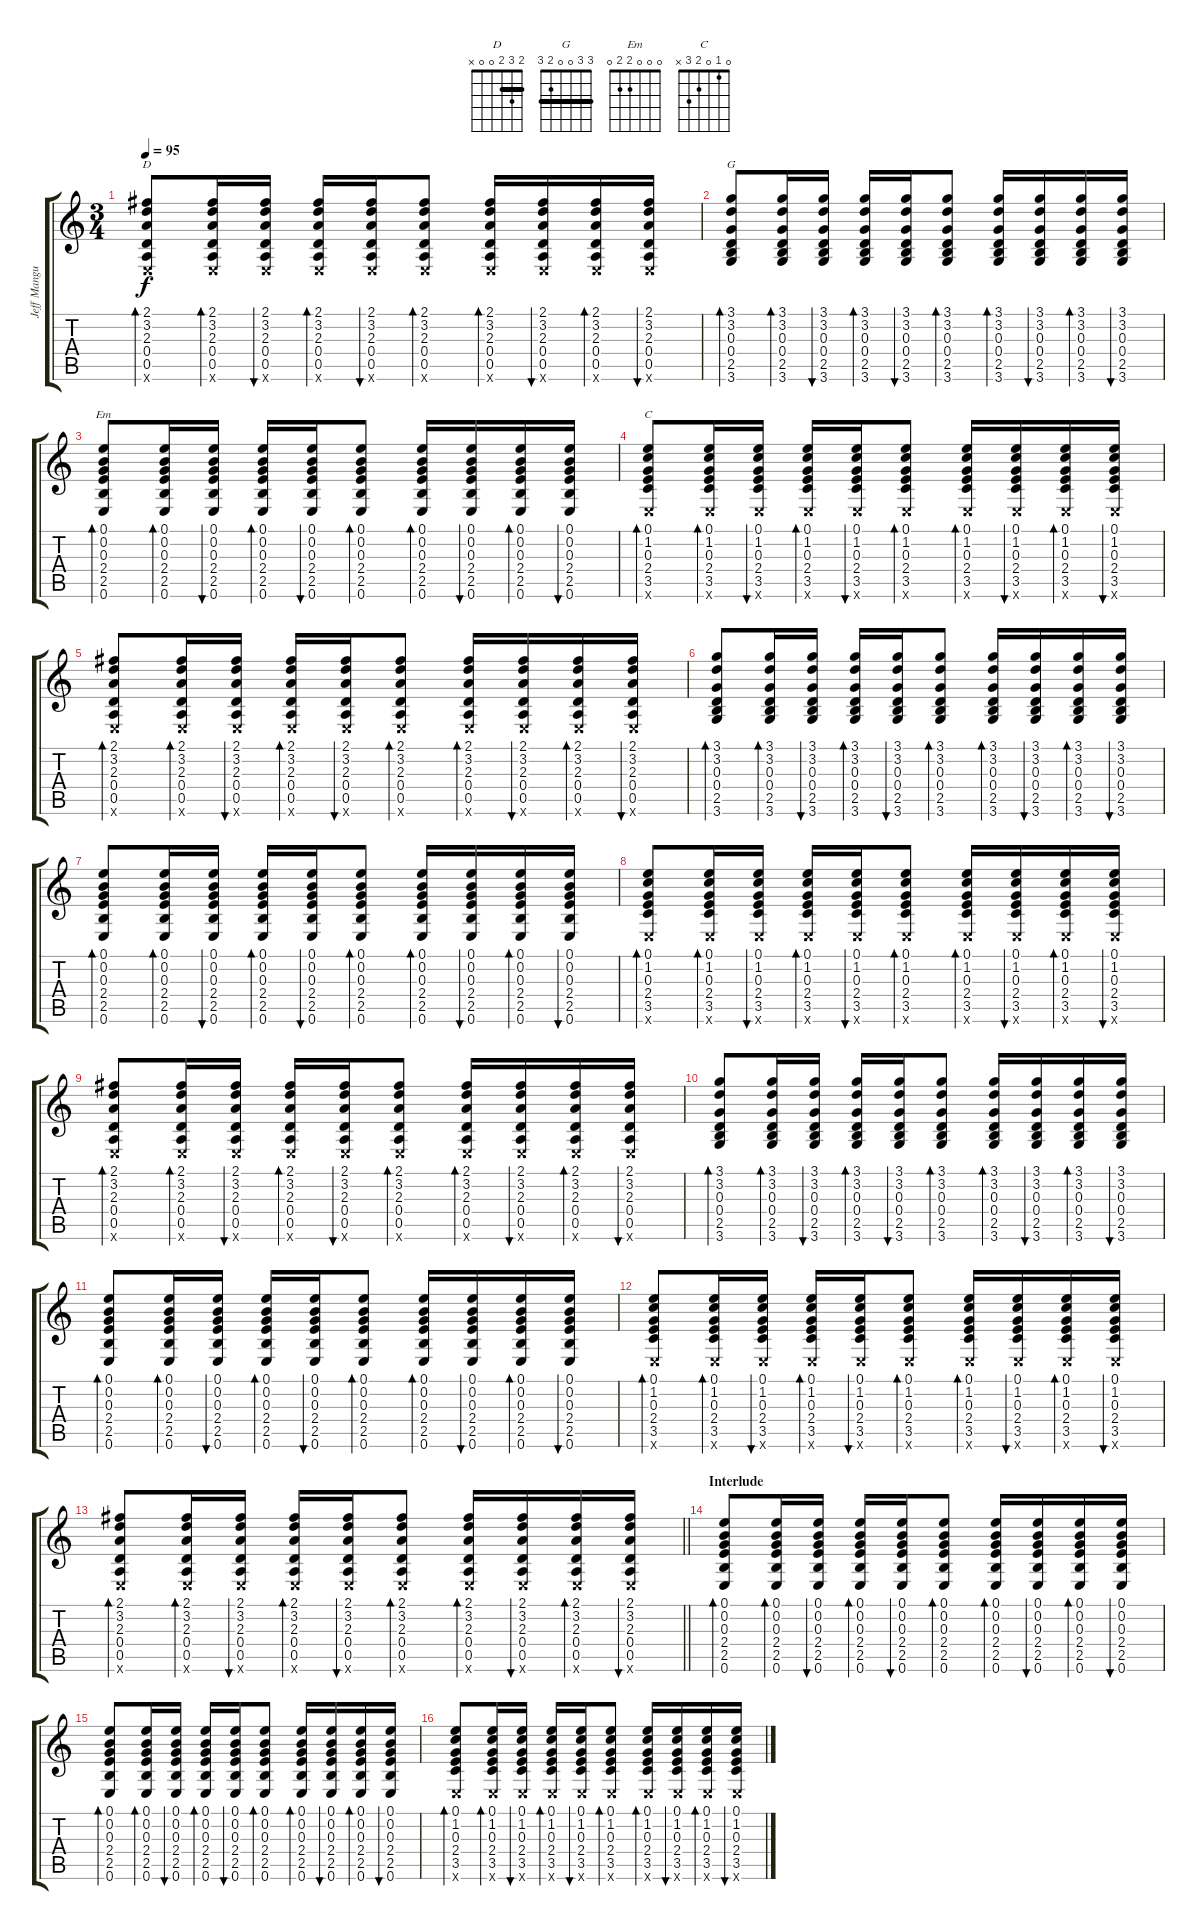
\track ("Jeff Mangum - Acoustic Guitar" "Jeff Mangu") {instrument acousticguitarsteel}
\staff {score tabs}
\tuning (E4 B3 G3 D3 A2 E2) {hide}
\chord ("D" 2 3 2 0 0 x) {barre 2}
\chord ("G" 3 3 0 0 2 3) {barre 3}
\chord ("Em" 0 0 0 2 2 0)
\chord ("C" 0 1 0 2 3 x)
\ts (3 4)
\tempo 95
\clef g2
\ks c
(2.1 3.2 2.3 0.4 0.5 0.6{x}).8{bd 30 ch "D" dy f} (2.1 3.2 2.3 0.4 0.5 0.6{x}).16{bd 30} (2.1 3.2 2.3 0.4 0.5 0.6{x}).16{bu 30} (2.1 3.2 2.3 0.4 0.5 0.6{x}).16{bd 30} (2.1 3.2 2.3 0.4 0.5 0.6{x}).16{bu 30} (2.1 3.2 2.3 0.4 0.5 0.6{x}).8{bd 30} (2.1 3.2 2.3 0.4 0.5 0.6{x}).16{bd 30} (2.1 3.2 2.3 0.4 0.5 0.6{x}).16{bu 30} (2.1 3.2 2.3 0.4 0.5 0.6{x}).16{bd 30} (2.1 3.2 2.3 0.4 0.5 0.6{x}).16{bu 30} |
(3.1 3.2 0.3 0.4 2.5 3.6).8{bd 30 ch "G"} (3.1 3.2 0.3 0.4 2.5 3.6).16{bd 30} (3.1 3.2 0.3 0.4 2.5 3.6).16{bu 30} (3.1 3.2 0.3 0.4 2.5 3.6).16{bd 30} (3.1 3.2 0.3 0.4 2.5 3.6).16{bu 30} (3.1 3.2 0.3 0.4 2.5 3.6).8{bd 30} (3.1 3.2 0.3 0.4 2.5 3.6).16{bd 30} (3.1 3.2 0.3 0.4 2.5 3.6).16{bu 30} (3.1 3.2 0.3 0.4 2.5 3.6).16{bd 30} (3.1 3.2 0.3 0.4 2.5 3.6).16{bu 30} |
(0.1 0.2 0.3 2.4 2.5 0.6).8{bd 30 ch "Em"} (0.1 0.2 0.3 2.4 2.5 0.6).16{bd 30} (0.1 0.2 0.3 2.4 2.5 0.6).16{bu 30} (0.1 0.2 0.3 2.4 2.5 0.6).16{bd 30} (0.1 0.2 0.3 2.4 2.5 0.6).16{bu 30} (0.1 0.2 0.3 2.4 2.5 0.6).8{bd 30} (0.1 0.2 0.3 2.4 2.5 0.6).16{bd 30} (0.1 0.2 0.3 2.4 2.5 0.6).16{bu 30} (0.1 0.2 0.3 2.4 2.5 0.6).16{bd 30} (0.1 0.2 0.3 2.4 2.5 0.6).16{bu 30} |
(0.1 1.2 0.3 2.4 3.5 0.6{x}).8{bd 30 ch "C"} (0.1 1.2 0.3 2.4 3.5 0.6{x}).16{bd 30} (0.1 1.2 0.3 2.4 3.5 0.6{x}).16{bu 30} (0.1 1.2 0.3 2.4 3.5 0.6{x}).16{bd 30} (0.1 1.2 0.3 2.4 3.5 0.6{x}).16{bu 30} (0.1 1.2 0.3 2.4 3.5 0.6{x}).8{bd 30} (0.1 1.2 0.3 2.4 3.5 0.6{x}).16{bd 30} (0.1 1.2 0.3 2.4 3.5 0.6{x}).16{bu 30} (0.1 1.2 0.3 2.4 3.5 0.6{x}).16{bd 30} (0.1 1.2 0.3 2.4 3.5 0.6{x}).16{bu 30} |
(2.1 3.2 2.3 0.4 0.5 0.6{x}).8{bd 30} (2.1 3.2 2.3 0.4 0.5 0.6{x}).16{bd 30} (2.1 3.2 2.3 0.4 0.5 0.6{x}).16{bu 30} (2.1 3.2 2.3 0.4 0.5 0.6{x}).16{bd 30} (2.1 3.2 2.3 0.4 0.5 0.6{x}).16{bu 30} (2.1 3.2 2.3 0.4 0.5 0.6{x}).8{bd 30} (2.1 3.2 2.3 0.4 0.5 0.6{x}).16{bd 30} (2.1 3.2 2.3 0.4 0.5 0.6{x}).16{bu 30} (2.1 3.2 2.3 0.4 0.5 0.6{x}).16{bd 30} (2.1 3.2 2.3 0.4 0.5 0.6{x}).16{bu 30} |
(3.1 3.2 0.3 0.4 2.5 3.6).8{bd 30} (3.1 3.2 0.3 0.4 2.5 3.6).16{bd 30} (3.1 3.2 0.3 0.4 2.5 3.6).16{bu 30} (3.1 3.2 0.3 0.4 2.5 3.6).16{bd 30} (3.1 3.2 0.3 0.4 2.5 3.6).16{bu 30} (3.1 3.2 0.3 0.4 2.5 3.6).8{bd 30} (3.1 3.2 0.3 0.4 2.5 3.6).16{bd 30} (3.1 3.2 0.3 0.4 2.5 3.6).16{bu 30} (3.1 3.2 0.3 0.4 2.5 3.6).16{bd 30} (3.1 3.2 0.3 0.4 2.5 3.6).16{bu 30} |
(0.1 0.2 0.3 2.4 2.5 0.6).8{bd 30} (0.1 0.2 0.3 2.4 2.5 0.6).16{bd 30} (0.1 0.2 0.3 2.4 2.5 0.6).16{bu 30} (0.1 0.2 0.3 2.4 2.5 0.6).16{bd 30} (0.1 0.2 0.3 2.4 2.5 0.6).16{bu 30} (0.1 0.2 0.3 2.4 2.5 0.6).8{bd 30} (0.1 0.2 0.3 2.4 2.5 0.6).16{bd 30} (0.1 0.2 0.3 2.4 2.5 0.6).16{bu 30} (0.1 0.2 0.3 2.4 2.5 0.6).16{bd 30} (0.1 0.2 0.3 2.4 2.5 0.6).16{bu 30} |
(0.1 1.2 0.3 2.4 3.5 0.6{x}).8{bd 30} (0.1 1.2 0.3 2.4 3.5 0.6{x}).16{bd 30} (0.1 1.2 0.3 2.4 3.5 0.6{x}).16{bu 30} (0.1 1.2 0.3 2.4 3.5 0.6{x}).16{bd 30} (0.1 1.2 0.3 2.4 3.5 0.6{x}).16{bu 30} (0.1 1.2 0.3 2.4 3.5 0.6{x}).8{bd 30} (0.1 1.2 0.3 2.4 3.5 0.6{x}).16{bd 30} (0.1 1.2 0.3 2.4 3.5 0.6{x}).16{bu 30} (0.1 1.2 0.3 2.4 3.5 0.6{x}).16{bd 30} (0.1 1.2 0.3 2.4 3.5 0.6{x}).16{bu 30} |
(2.1 3.2 2.3 0.4 0.5 0.6{x}).8{bd 30} (2.1 3.2 2.3 0.4 0.5 0.6{x}).16{bd 30} (2.1 3.2 2.3 0.4 0.5 0.6{x}).16{bu 30} (2.1 3.2 2.3 0.4 0.5 0.6{x}).16{bd 30} (2.1 3.2 2.3 0.4 0.5 0.6{x}).16{bu 30} (2.1 3.2 2.3 0.4 0.5 0.6{x}).8{bd 30} (2.1 3.2 2.3 0.4 0.5 0.6{x}).16{bd 30} (2.1 3.2 2.3 0.4 0.5 0.6{x}).16{bu 30} (2.1 3.2 2.3 0.4 0.5 0.6{x}).16{bd 30} (2.1 3.2 2.3 0.4 0.5 0.6{x}).16{bu 30} |
(3.1 3.2 0.3 0.4 2.5 3.6).8{bd 30} (3.1 3.2 0.3 0.4 2.5 3.6).16{bd 30} (3.1 3.2 0.3 0.4 2.5 3.6).16{bu 30} (3.1 3.2 0.3 0.4 2.5 3.6).16{bd 30} (3.1 3.2 0.3 0.4 2.5 3.6).16{bu 30} (3.1 3.2 0.3 0.4 2.5 3.6).8{bd 30} (3.1 3.2 0.3 0.4 2.5 3.6).16{bd 30} (3.1 3.2 0.3 0.4 2.5 3.6).16{bu 30} (3.1 3.2 0.3 0.4 2.5 3.6).16{bd 30} (3.1 3.2 0.3 0.4 2.5 3.6).16{bu 30} |
(0.1 0.2 0.3 2.4 2.5 0.6).8{bd 30} (0.1 0.2 0.3 2.4 2.5 0.6).16{bd 30} (0.1 0.2 0.3 2.4 2.5 0.6).16{bu 30} (0.1 0.2 0.3 2.4 2.5 0.6).16{bd 30} (0.1 0.2 0.3 2.4 2.5 0.6).16{bu 30} (0.1 0.2 0.3 2.4 2.5 0.6).8{bd 30} (0.1 0.2 0.3 2.4 2.5 0.6).16{bd 30} (0.1 0.2 0.3 2.4 2.5 0.6).16{bu 30} (0.1 0.2 0.3 2.4 2.5 0.6).16{bd 30} (0.1 0.2 0.3 2.4 2.5 0.6).16{bu 30} |
(0.1 1.2 0.3 2.4 3.5 0.6{x}).8{bd 30} (0.1 1.2 0.3 2.4 3.5 0.6{x}).16{bd 30} (0.1 1.2 0.3 2.4 3.5 0.6{x}).16{bu 30} (0.1 1.2 0.3 2.4 3.5 0.6{x}).16{bd 30} (0.1 1.2 0.3 2.4 3.5 0.6{x}).16{bu 30} (0.1 1.2 0.3 2.4 3.5 0.6{x}).8{bd 30} (0.1 1.2 0.3 2.4 3.5 0.6{x}).16{bd 30} (0.1 1.2 0.3 2.4 3.5 0.6{x}).16{bu 30} (0.1 1.2 0.3 2.4 3.5 0.6{x}).16{bd 30} (0.1 1.2 0.3 2.4 3.5 0.6{x}).16{bu 30} |
\barLineRight lightlight
(2.1 3.2 2.3 0.4 0.5 0.6{x}).8{bd 30} (2.1 3.2 2.3 0.4 0.5 0.6{x}).16{bd 30} (2.1 3.2 2.3 0.4 0.5 0.6{x}).16{bu 30} (2.1 3.2 2.3 0.4 0.5 0.6{x}).16{bd 30} (2.1 3.2 2.3 0.4 0.5 0.6{x}).16{bu 30} (2.1 3.2 2.3 0.4 0.5 0.6{x}).8{bd 30} (2.1 3.2 2.3 0.4 0.5 0.6{x}).16{bd 30} (2.1 3.2 2.3 0.4 0.5 0.6{x}).16{bu 30} (2.1 3.2 2.3 0.4 0.5 0.6{x}).16{bd 30} (2.1 3.2 2.3 0.4 0.5 0.6{x}).16{bu 30} |
\section ("" "Interlude")
(0.1 0.2 0.3 2.4 2.5 0.6).8{bd 30} (0.1 0.2 0.3 2.4 2.5 0.6).16{bd 30} (0.1 0.2 0.3 2.4 2.5 0.6).16{bu 30} (0.1 0.2 0.3 2.4 2.5 0.6).16{bd 30} (0.1 0.2 0.3 2.4 2.5 0.6).16{bu 30} (0.1 0.2 0.3 2.4 2.5 0.6).8{bd 30} (0.1 0.2 0.3 2.4 2.5 0.6).16{bd 30} (0.1 0.2 0.3 2.4 2.5 0.6).16{bu 30} (0.1 0.2 0.3 2.4 2.5 0.6).16{bd 30} (0.1 0.2 0.3 2.4 2.5 0.6).16{bu 30} |
(0.1 0.2 0.3 2.4 2.5 0.6).8{bd 30} (0.1 0.2 0.3 2.4 2.5 0.6).16{bd 30} (0.1 0.2 0.3 2.4 2.5 0.6).16{bu 30} (0.1 0.2 0.3 2.4 2.5 0.6).16{bd 30} (0.1 0.2 0.3 2.4 2.5 0.6).16{bu 30} (0.1 0.2 0.3 2.4 2.5 0.6).8{bd 30} (0.1 0.2 0.3 2.4 2.5 0.6).16{bd 30} (0.1 0.2 0.3 2.4 2.5 0.6).16{bu 30} (0.1 0.2 0.3 2.4 2.5 0.6).16{bd 30} (0.1 0.2 0.3 2.4 2.5 0.6).16{bu 30} |
(0.1 1.2 0.3 2.4 3.5 0.6{x}).8{bd 30} (0.1 1.2 0.3 2.4 3.5 0.6{x}).16{bd 30} (0.1 1.2 0.3 2.4 3.5 0.6{x}).16{bu 30} (0.1 1.2 0.3 2.4 3.5 0.6{x}).16{bd 30} (0.1 1.2 0.3 2.4 3.5 0.6{x}).16{bu 30} (0.1 1.2 0.3 2.4 3.5 0.6{x}).8{bd 30} (0.1 1.2 0.3 2.4 3.5 0.6{x}).16{bd 30} (0.1 1.2 0.3 2.4 3.5 0.6{x}).16{bu 30} (0.1 1.2 0.3 2.4 3.5 0.6{x}).16{bd 30} (0.1 1.2 0.3 2.4 3.5 0.6{x}).16{bu 30}
